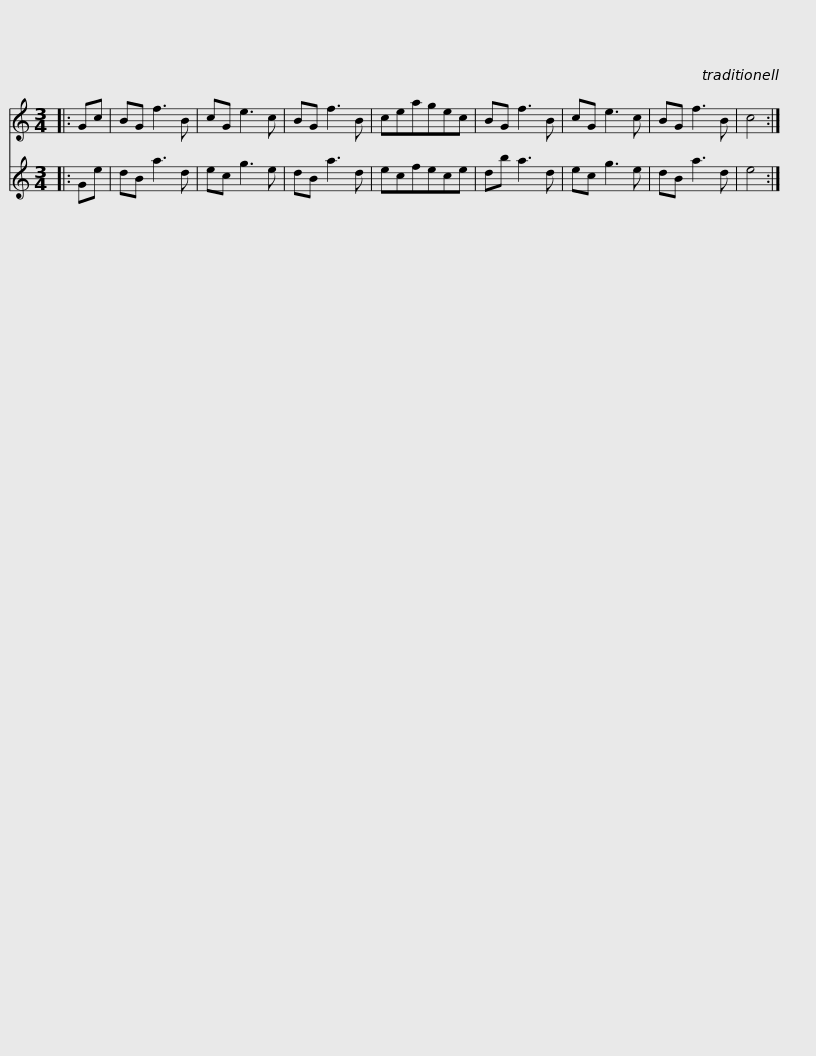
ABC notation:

X:1
%%score 1 2
L:1/8
M:3/4
I:linebreak $
K:C
V:1 treble
V:2 treble
V:1
|: Gc | BG f3 B | cG e3 c | BG f3 B | ceagec | %5
 BG f3 B | cG e3 c | BG f3 B | c4 :| %9
V:2
|: Ge | dB a3 d | ec g3 e | dB a3 d | ecfece | %5
 db a3 d | ec g3 e | dB a3 d | e4 :| %9
